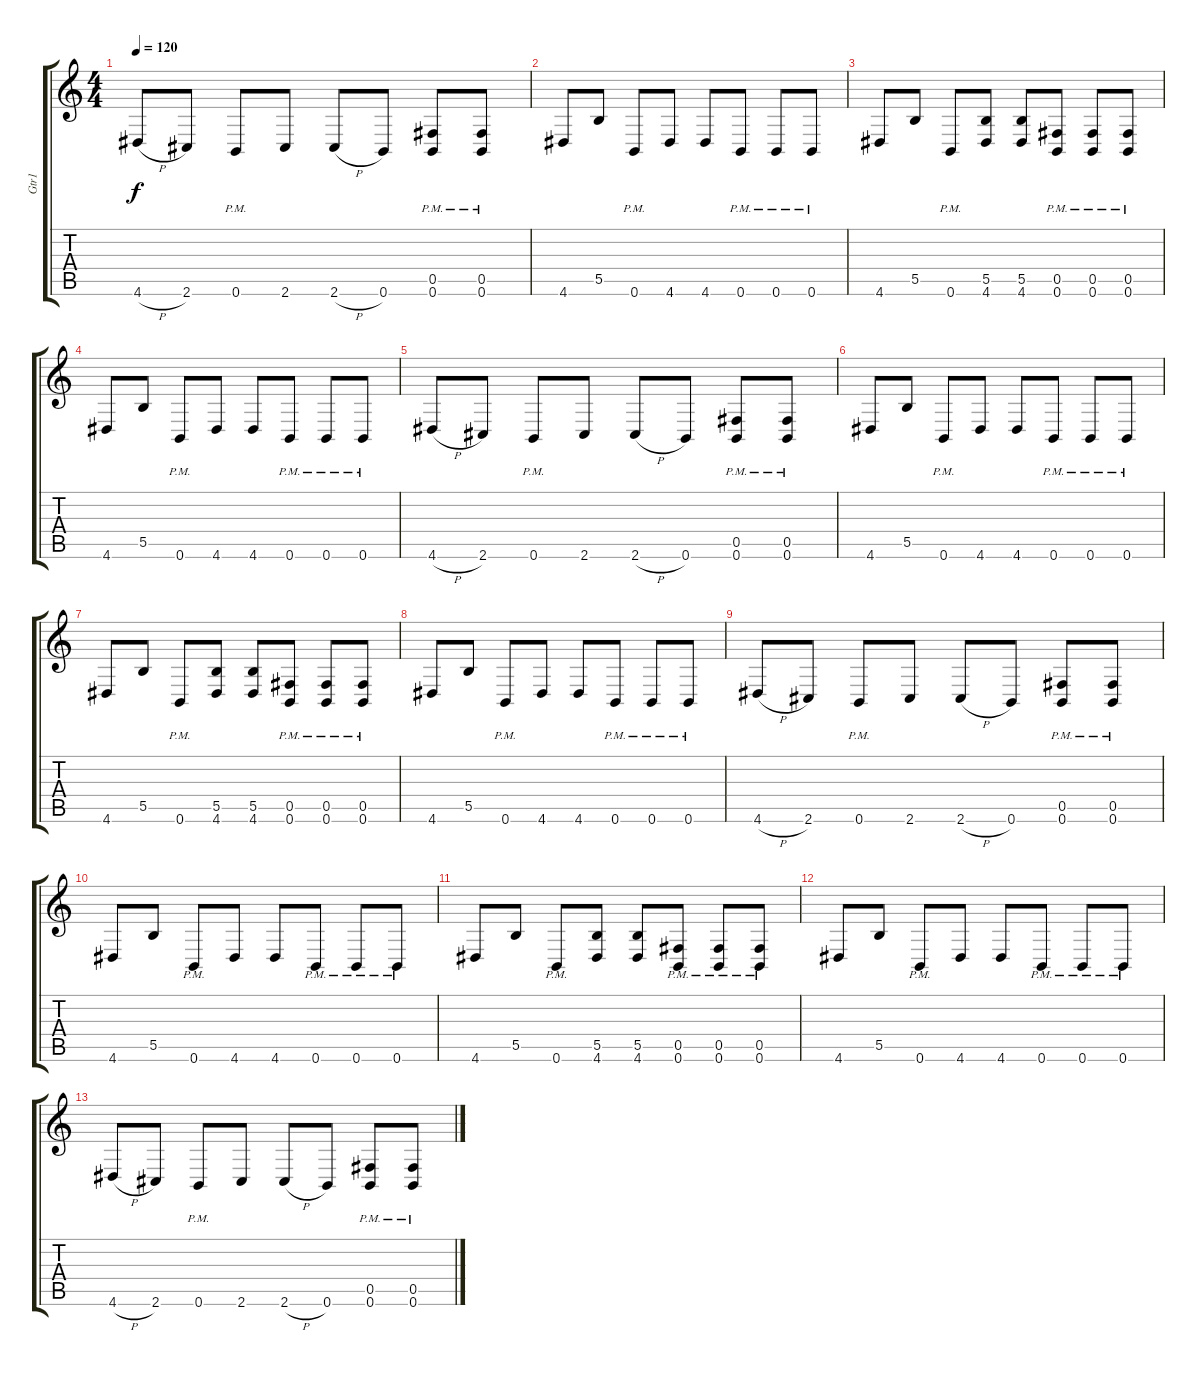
\track ("Gtr1" "Gtr1") {instrument distortionguitar}
\staff {score tabs}
\tuning (Eb4 B3 Gb3 B2 Gb2 B1) {hide}
\ts (4 4)
\tempo 120
\clef g2
\ks c
4.6{h}.8{dy f} 2.6.8 0.6{pm}.8 2.6.8 2.6{h}.8 0.6.8 (0.5{pm} 0.6{pm}).8 (0.5{pm} 0.6{pm}).8 |
4.6.8 5.5.8 0.6{pm}.8 4.6.8 4.6.8 0.6{pm}.8 0.6{pm}.8 0.6{pm}.8 |
4.6.8 5.5.8 0.6{pm}.8 (5.5 4.6).8 (5.5 4.6).8 (0.5{pm} 0.6{pm}).8 (0.5{pm} 0.6{pm}).8 (0.5{pm} 0.6{pm}).8 |
4.6.8 5.5.8 0.6{pm}.8 4.6.8 4.6.8 0.6{pm}.8 0.6{pm}.8 0.6{pm}.8 |
4.6{h}.8 2.6.8 0.6{pm}.8 2.6.8 2.6{h}.8 0.6.8 (0.5{pm} 0.6{pm}).8 (0.5{pm} 0.6{pm}).8 |
4.6.8 5.5.8 0.6{pm}.8 4.6.8 4.6.8 0.6{pm}.8 0.6{pm}.8 0.6{pm}.8 |
4.6.8 5.5.8 0.6{pm}.8 (5.5 4.6).8 (5.5 4.6).8 (0.5{pm} 0.6{pm}).8 (0.5{pm} 0.6{pm}).8 (0.5{pm} 0.6{pm}).8 |
4.6.8 5.5.8 0.6{pm}.8 4.6.8 4.6.8 0.6{pm}.8 0.6{pm}.8 0.6{pm}.8 |
4.6{h}.8 2.6.8 0.6{pm}.8 2.6.8 2.6{h}.8 0.6.8 (0.5{pm} 0.6{pm}).8 (0.5{pm} 0.6{pm}).8 |
4.6.8 5.5.8 0.6{pm}.8 4.6.8 4.6.8 0.6{pm}.8 0.6{pm}.8 0.6{pm}.8 |
4.6.8 5.5.8 0.6{pm}.8 (5.5 4.6).8 (5.5 4.6).8 (0.5{pm} 0.6{pm}).8 (0.5{pm} 0.6{pm}).8 (0.5{pm} 0.6{pm}).8 |
4.6.8 5.5.8 0.6{pm}.8 4.6.8 4.6.8 0.6{pm}.8 0.6{pm}.8 0.6{pm}.8 |
4.6{h}.8 2.6.8 0.6{pm}.8 2.6.8 2.6{h}.8 0.6.8 (0.5{pm} 0.6{pm}).8 (0.5{pm} 0.6{pm}).8
